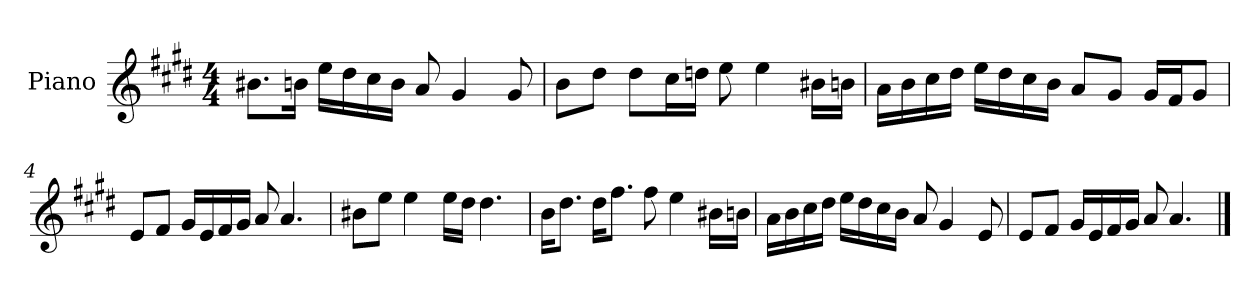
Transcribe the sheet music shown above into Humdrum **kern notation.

**kern
*part1
*staff1
*I"Piano
*I'P-no
*clefG2
*k[f#c#g#d#]
*M4/4
*MM90
=1
8.b#X\L
16bn\Jk
16ee\LL
16dd#\
16cc#\
16b\JJ
8a/
4g#/
8g#/
=2
8b\L
8dd#\J
8dd#\L
16cc#\L
16ddn\JJ
8ee\
4ee\
16b#X\LL
16bn\JJ
=3
16a\LL
16b\
16cc#\
16dd#\JJ
16ee\LL
16dd#\
16cc#\
16b\JJ
8a/L
8g#/J
16g#/LL
16f#/J
8g#/J
!!LO:LB:g=z
=4
8e/L
8f#/J
16g#/LL
16e/
16f#/
16g#/JJ
8a/
4.a/
=5
8b#X\L
8ee\J
4ee\
16ee\LL
16dd#\JJ
4.dd#\
=6
16b\KL
8.dd#\J
16dd#\KL
8.ff#\J
8ff#\
4ee\
16b#X\LL
16bn\JJ
=7
16a\LL
16b\
16cc#\
16dd#\JJ
16ee\LL
16dd#\
16cc#\
16b\JJ
8a/
4g#/
8e/
!!LO:LB:g=z
=8
8e/L
8f#/J
16g#/LL
16e/
16f#/
16g#/JJ
8a/
4.a/
==
*-
